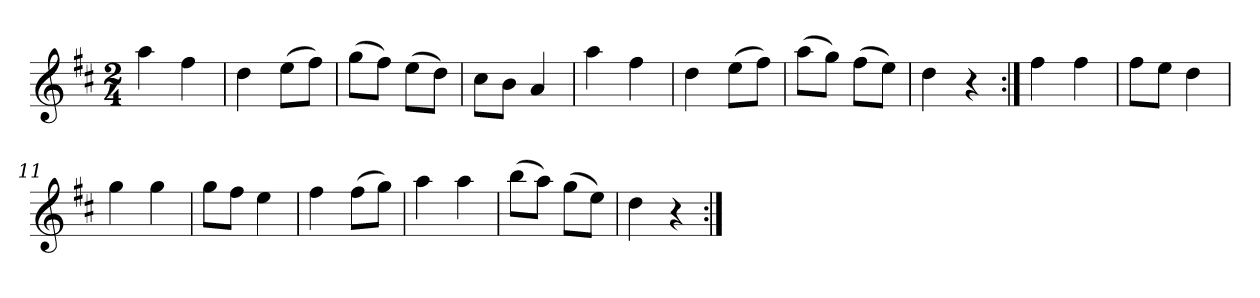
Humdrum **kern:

**kern
*part1
*staff1
*clefG2
*k[f#c#]
*D:
*M2/4
*MM120
=1
4aa
4ff#
=2
4dd
(8ee\L
8ff#\J)
=3
(8gg\L
8ff#\J)
(8ee\L
8dd\J)
=4
8cc#\L
8b\J
4a
=5
4aa
4ff#
=6
4dd
(8ee\L
8ff#\J)
=7
(8aa\L
8gg\J)
(8ff#\L
8ee\J)
=8
4dd
4r
=9:|!
4ff#
4ff#
=10
8ff#\L
8ee\J
4dd
=11
4gg
4gg
=12
8gg\L
8ff#\J
4ee
=13
4ff#
(8ff#\L
8gg\J)
=14
4aa
4aa
=15
(8bb\L
8aa\J)
(8gg\L
8ee\J)
=16
4dd
4r
=:|!
*-
